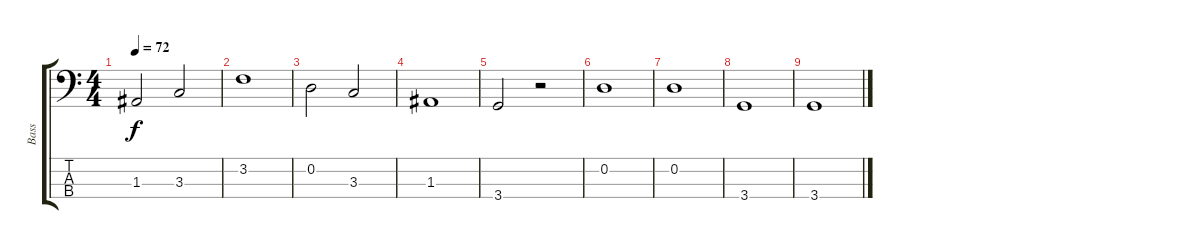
\track ("Bass" "Bass") {instrument electricbassfinger}
\staff {score tabs}
\tuning (G2 D2 A1 E1) {hide}
\ts (4 4)
\tempo 72
\clef f4
\ks c
1.3.2{dy f} 3.3.2 |
3.2.1 |
0.2.2 3.3.2 |
1.3.1 |
3.4.2 r.2 |
0.2.1 |
0.2.1 |
3.4.1 |
3.4.1
